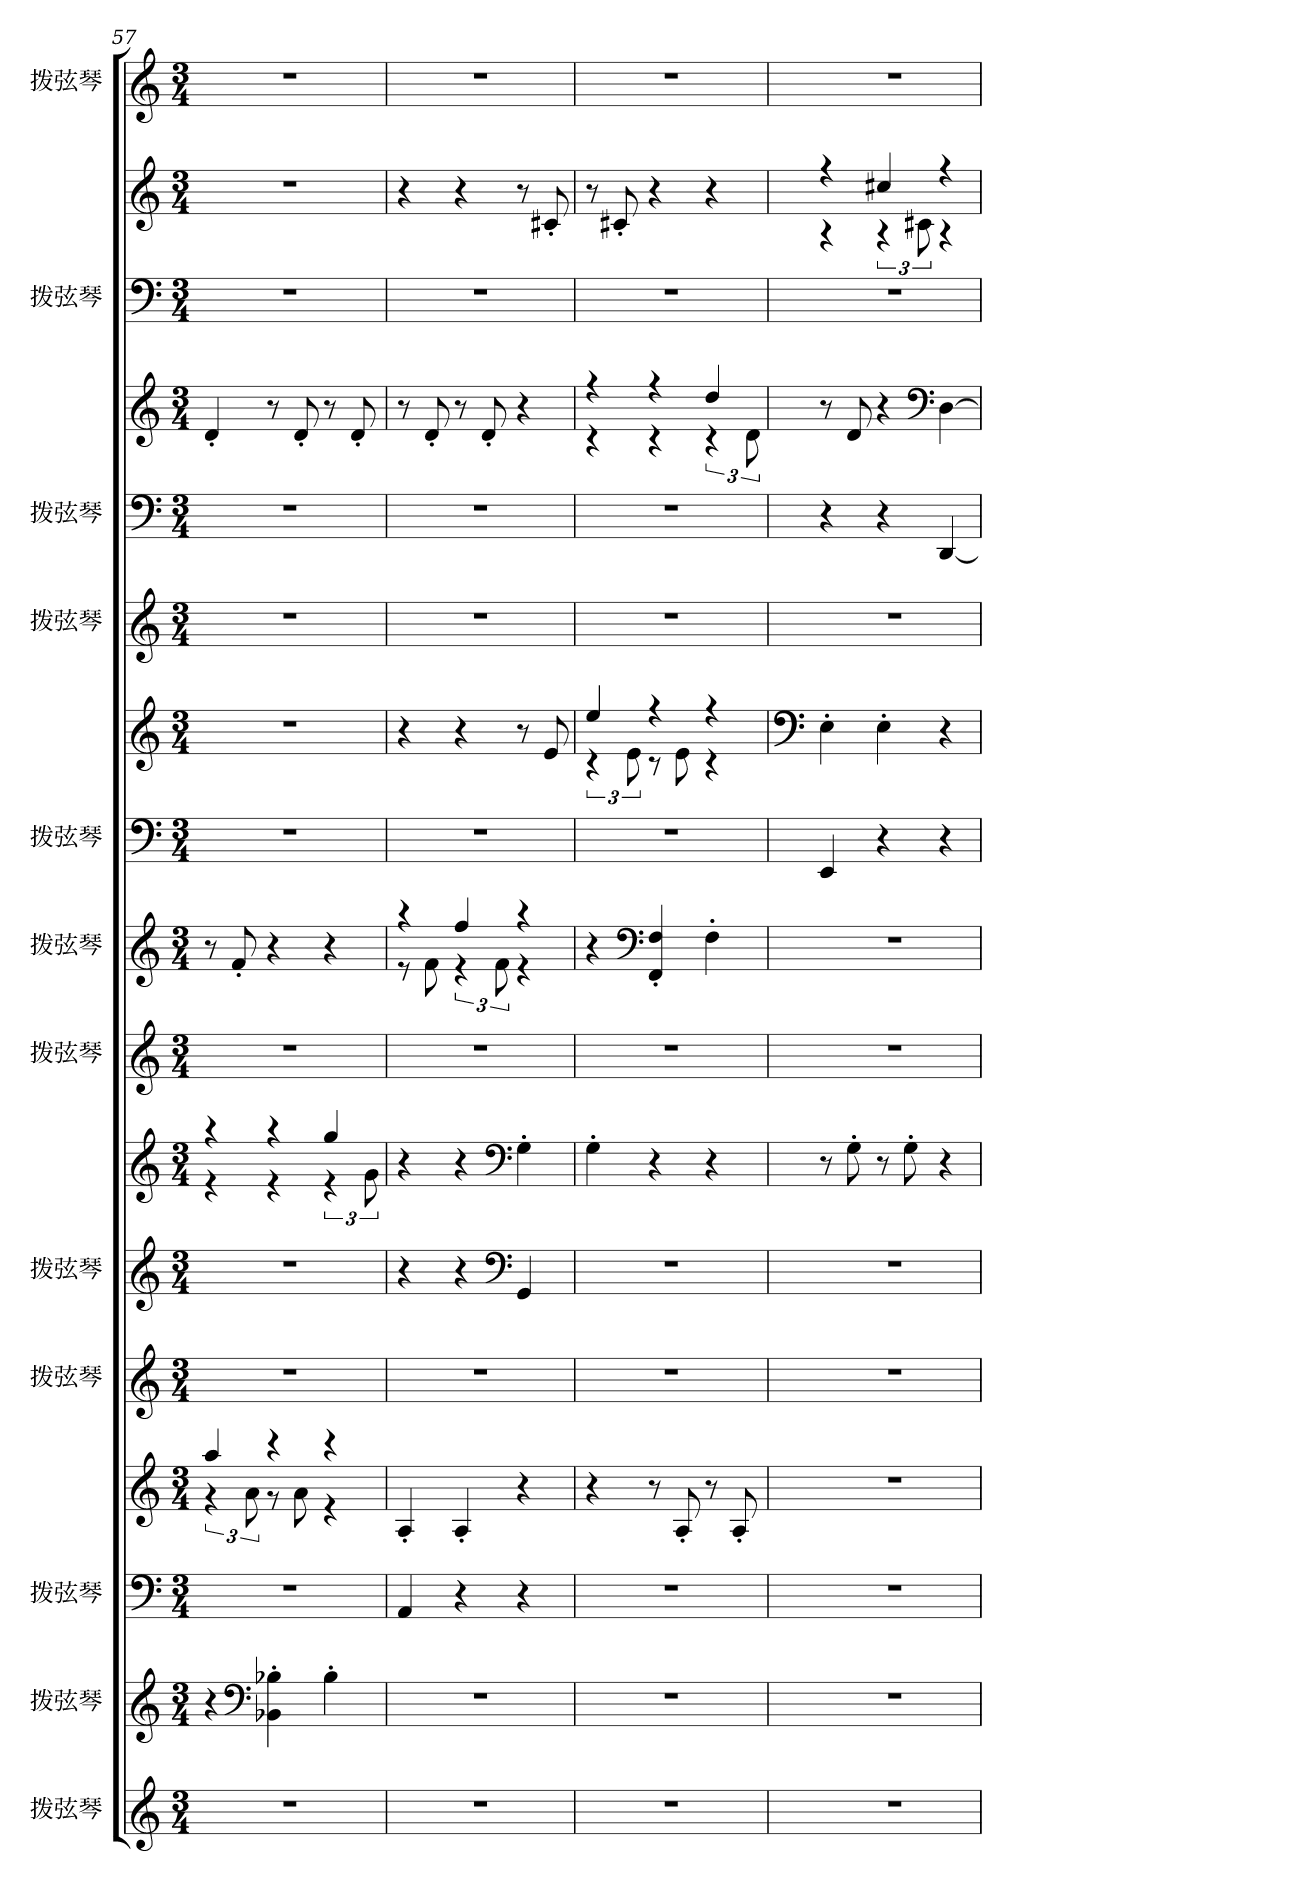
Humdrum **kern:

**kern	**kern	**kern	**kern	**kern	**kern	**kern	**kern	**kern	**kern	**kern	**kern	**kern	**kern	**kern	**kern	**kern
*part12	*part11	*part10	*part10	*part9	*part8	*part8	*part7	*part6	*part5	*part5	*part4	*part3	*part3	*part2	*part2	*part1
*staff17	*staff16	*staff15	*staff14	*staff13	*staff12	*staff11	*staff10	*staff9	*staff8	*staff7	*staff6	*staff5	*staff4	*staff3	*staff2	*staff1
*I"拨弦琴	*I"拨弦琴	*I"拨弦琴	*	*I"拨弦琴	*I"拨弦琴	*	*I"拨弦琴	*I"拨弦琴	*I"拨弦琴	*	*I"拨弦琴	*I"拨弦琴	*	*I"拨弦琴	*	*I"拨弦琴
*clefG2	*clefG2	*clefF4	*clefG2	*clefG2	*clefG2	*clefG2	*clefG2	*clefG2	*clefF4	*clefG2	*clefG2	*clefF4	*clefG2	*clefF4	*clefG2	*clefG2
*k[]	*k[]	*k[]	*k[]	*k[]	*k[]	*k[]	*k[]	*k[]	*k[]	*k[]	*k[]	*k[]	*k[]	*k[]	*k[]	*k[]
*M3/4	*M3/4	*M3/4	*M3/4	*M3/4	*M3/4	*M3/4	*M3/4	*M3/4	*M3/4	*M3/4	*M3/4	*M3/4	*M3/4	*M3/4	*M3/4	*M3/4
=57	=57	=57	=57	=57	=57	=57	=57	=57	=57	=57	=57	=57	=57	=57	=57	=57
*	*	*	*^	*	*	*^	*	*	*	*	*	*	*	*	*	*
2.r	4r	2.r	4aa/	6r	2.r	2.r	4r	4r	2.r	8r	2.r	2.r	2.r	2.r	4d'/	2.r	2.r	2.r
.	.	.	.	.	.	.	.	.	.	8f'/	.	.	.	.	.	.	.	.
.	.	.	.	12a\	.	.	.	.	.	.	.	.	.	.	.	.	.	.
*	*clefF4	*	*	*	*	*	*	*	*	*	*	*	*	*	*	*	*	*
.	4BB-X\' 4B-X\'	.	4r	8r	.	.	4r	4r	.	4r	.	.	.	.	8r	.	.	.
.	.	.	.	8a\	.	.	.	.	.	.	.	.	.	.	8d'/	.	.	.
.	4B-'\	.	4r	4r	.	.	4gg/	6r	.	4r	.	.	.	.	8r	.	.	.
.	.	.	.	.	.	.	.	.	.	.	.	.	.	.	8d'/	.	.	.
.	.	.	.	.	.	.	.	12g\	.	.	.	.	.	.	.	.	.	.
*	*	*	*v	*v	*	*	*v	*v	*	*	*	*	*	*	*	*	*	*
=58	=58	=58	=58	=58	=58	=58	=58	=58	=58	=58	=58	=58	=58	=58	=58	=58
*	*	*	*	*	*	*	*	*^	*	*	*	*	*	*	*	*
2.r	2.r	4AA/	4A'/	2.r	4r	4r	2.r	4r	8r	2.r	4r	2.r	2.r	8r	2.r	4r	2.r
.	.	.	.	.	.	.	.	.	8f\	.	.	.	.	8d'/	.	.	.
.	.	4r	4A'/	.	4r	4r	.	4ff/	6r	.	4r	.	.	8r	.	4r	.
.	.	.	.	.	.	.	.	.	.	.	.	.	.	8d'/	.	.	.
.	.	.	.	.	.	.	.	.	12f\	.	.	.	.	.	.	.	.
*	*	*	*	*	*clefF4	*clefF4	*	*	*	*	*	*	*	*	*	*	*
.	.	4r	4r	.	4GG/	4G'\	.	4r	4r	.	8r	.	.	4r	.	8r	.
.	.	.	.	.	.	.	.	.	.	.	8e/	.	.	.	.	8c#X'/	.
*	*	*	*	*	*	*	*	*v	*v	*	*	*	*	*	*	*	*
!!LO:PB:g=z
=59	=59	=59	=59	=59	=59	=59	=59	=59	=59	=59	=59	=59	=59	=59	=59	=59
*	*	*	*	*	*	*	*	*	*	*^	*	*	*^	*	*	*
2.r	2.r	2.r	4r	2.r	2.r	4G'\	2.r	4r	2.r	4ee/	6r	2.r	2.r	4r	4r	2.r	8r	2.r
.	.	.	.	.	.	.	.	.	.	.	.	.	.	.	.	.	8c#X'/	.
.	.	.	.	.	.	.	.	.	.	.	12e\	.	.	.	.	.	.	.
*	*	*	*	*	*	*	*	*clefF4	*	*	*	*	*	*	*	*	*	*
.	.	.	8r	.	.	4r	.	4FF/' 4F/'	.	4r	8r	.	.	4r	4r	.	4r	.
.	.	.	8A'/	.	.	.	.	.	.	.	8e\	.	.	.	.	.	.	.
.	.	.	8r	.	.	4r	.	4F'\	.	4r	4r	.	.	4dd/	6r	.	4r	.
.	.	.	8A'/	.	.	.	.	.	.	.	.	.	.	.	.	.	.	.
.	.	.	.	.	.	.	.	.	.	.	.	.	.	.	12d\	.	.	.
*	*	*	*	*	*	*	*	*	*	*v	*v	*	*	*v	*v	*	*	*
=60	=60	=60	=60	=60	=60	=60	=60	=60	=60	=60	=60	=60	=60	=60	=60	=60
*	*	*	*	*	*	*	*	*	*	*clefF4	*	*	*	*	*	*
*	*	*	*	*	*	*	*	*	*	*	*	*	*	*	*^	*
2.r	2.r	2.r	2.r	2.r	2.r	8r	2.r	2.r	4EE/	4E'\	2.r	4r	8r	2.r	4r	4r	2.r
.	.	.	.	.	.	8G'\	.	.	.	.	.	.	8d/	.	.	.	.
.	.	.	.	.	.	8r	.	.	4r	4E'\	.	4r	4r	.	4cc#X/	6r	.
.	.	.	.	.	.	8G'\	.	.	.	.	.	.	.	.	.	.	.
.	.	.	.	.	.	.	.	.	.	.	.	.	.	.	.	12c#X\	.
*	*	*	*	*	*	*	*	*	*	*	*	*	*clefF4	*	*	*	*
.	.	.	.	.	.	4r	.	.	4r	4r	.	[4DD/	[4D\	.	4r	4r	.
*	*	*	*	*	*	*	*	*	*	*	*	*	*	*	*v	*v	*
=	=	=	=	=	=	=	=	=	=	=	=	=	=	=	=	=
*-	*-	*-	*-	*-	*-	*-	*-	*-	*-	*-	*-	*-	*-	*-	*-	*-
